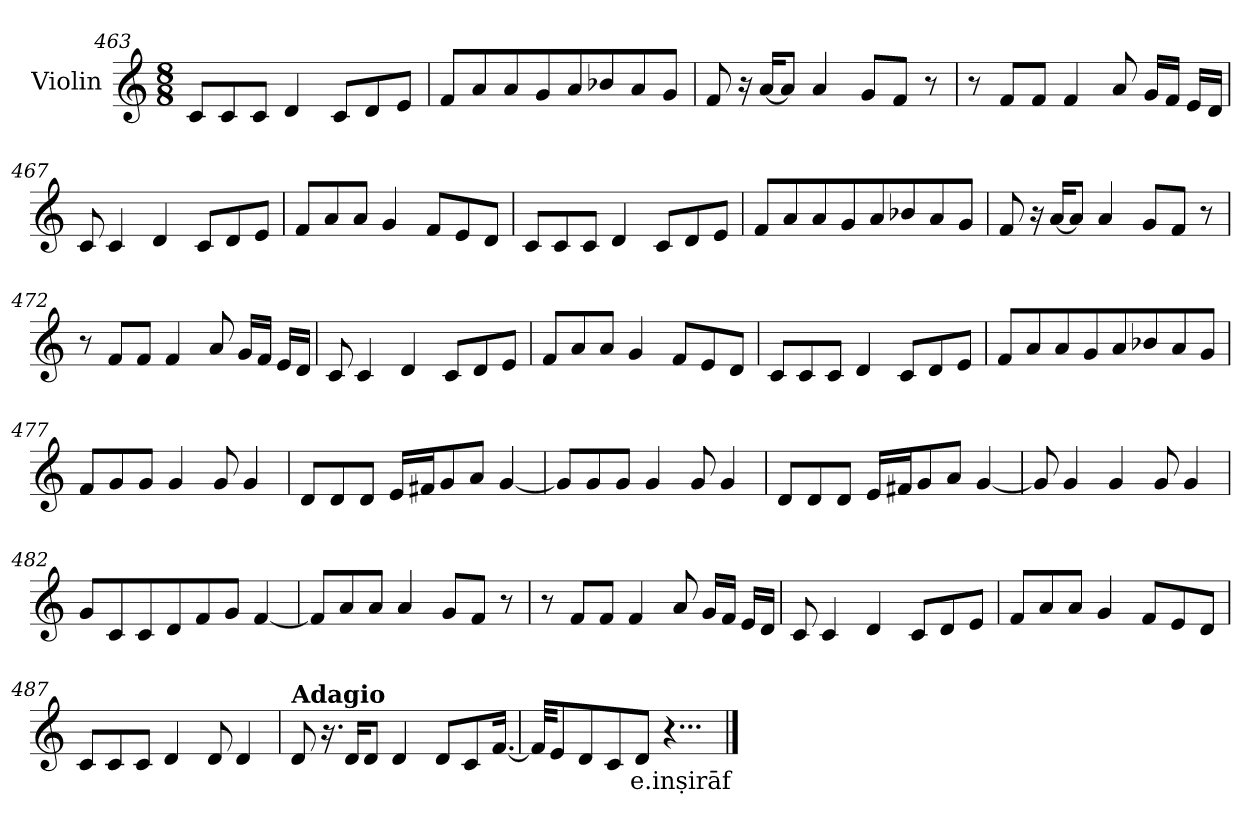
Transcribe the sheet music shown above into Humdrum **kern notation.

**kern	**text
*part1	*part1
*staff1	*staff1
*I"Violin	*
*clefG2	*
*k[]	*
*M8/8	*
=463	=463
8c/L	.
8c/	.
8c/J	.
4d/	.
8c/L	.
8d/	.
8e/J	.
=464	=464
8f/L	.
8a/	.
8a/	.
8g/	.
8a/	.
8b-X/	.
8a/	.
8g/J	.
=465	=465
8f/	.
16r	.
[16a/KL	.
8a/J]	.
4a/	.
8g/L	.
8f/J	.
8r	.
!!LO:LB:g=z
=466	=466
8r	.
8f/L	.
8f/J	.
4f/	.
8a/	.
16g/LL	.
16f/JJ	.
16e/LL	.
16d/JJ	.
=467	=467
8c/	.
4c/	.
4d/	.
8c/L	.
8d/	.
8e/J	.
=468	=468
8f/L	.
8a/	.
8a/J	.
4g/	.
8f/L	.
8e/	.
8d/J	.
=469	=469
8c/L	.
8c/	.
8c/J	.
4d/	.
8c/L	.
8d/	.
8e/J	.
!!LO:LB:g=z
=470	=470
8f/L	.
8a/	.
8a/	.
8g/	.
8a/	.
8b-X/	.
8a/	.
8g/J	.
=471	=471
8f/	.
16r	.
[16a/KL	.
8a/J]	.
4a/	.
8g/L	.
8f/J	.
8r	.
=472	=472
8r	.
8f/L	.
8f/J	.
4f/	.
8a/	.
16g/LL	.
16f/JJ	.
16e/LL	.
16d/JJ	.
=473	=473
8c/	.
4c/	.
4d/	.
8c/L	.
8d/	.
8e/J	.
!!LO:LB:g=z
=474	=474
8f/L	.
8a/	.
8a/J	.
4g/	.
8f/L	.
8e/	.
8d/J	.
=475	=475
8c/L	.
8c/	.
8c/J	.
4d/	.
8c/L	.
8d/	.
8e/J	.
=476	=476
8f/L	.
8a/	.
8a/	.
8g/	.
8a/	.
8b-X/	.
8a/	.
8g/J	.
=477	=477
8f/L	.
8g/	.
8g/J	.
4g/	.
8g/	.
4g/	.
!!LO:LB:g=z
=478	=478
8d/L	.
8d/	.
8d/J	.
16e/LL	.
16f#X/J	.
8g/	.
8a/J	.
[4g/	.
=479	=479
8g/L]	.
8g/	.
8g/J	.
4g/	.
8g/	.
4g/	.
=480	=480
8d/L	.
8d/	.
8d/J	.
16e/LL	.
16f#X/J	.
8g/	.
8a/J	.
[4g/	.
=481	=481
8g/]	.
4g/	.
4g/	.
8g/	.
4g/	.
!!LO:LB:g=z
=482	=482
8g/L	.
8c/	.
8c/	.
8d/	.
8f/	.
8g/J	.
[4f/	.
=483	=483
8f/L]	.
8a/	.
8a/J	.
4a/	.
8g/L	.
8f/J	.
8r	.
=484	=484
8r	.
8f/L	.
8f/J	.
4f/	.
8a/	.
16g/LL	.
16f/JJ	.
16e/LL	.
16d/JJ	.
=485	=485
8c/	.
4c/	.
4d/	.
8c/L	.
8d/	.
8e/J	.
!!LO:LB:g=z
=486	=486
8f/L	.
8a/	.
8a/J	.
4g/	.
8f/L	.
8e/	.
8d/J	.
=487	=487
8c/L	.
8c/	.
8c/J	.
4d/	.
8d/	.
4d/	.
=488	=488
*MM58	*
!LO:TX:a:B:t=Adagio	!
8d/	.
16.r	.
16d/KL	.
8d/J	.
4d/	.
8d/L	.
8c/	.
[16.f/Jk	.
=489	=489
32f/KKL]	.
8e/	.
8d/	.
8c/	.
!	!LO:LY:b
8d/J	e.inṣirāf
4...r	.
==	==
*-	*-
